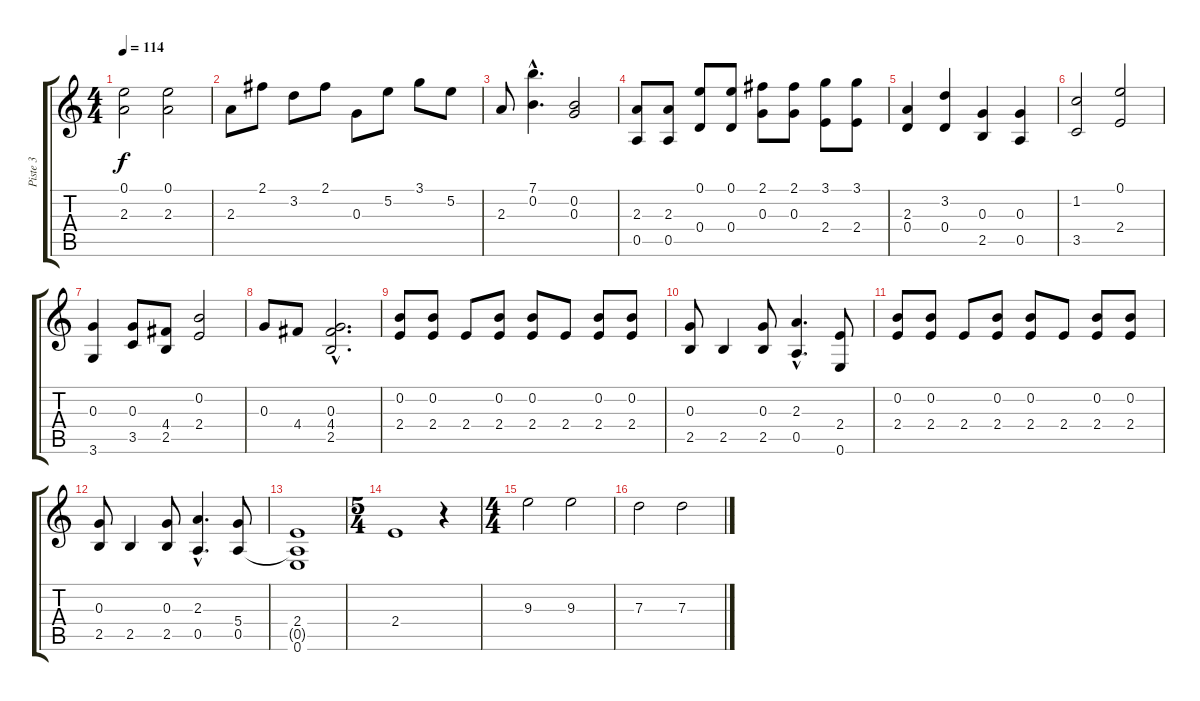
\track ("Piste 3" "Piste 3") {instrument acousticguitarsteel}
\staff {score tabs}
\tuning (E4 B3 G3 D3 A2 E2) {hide}
\ts (4 4)
\tempo 114
\clef g2
\ks c
(0.1 2.3).2{dy f} (0.1 2.3).2 |
2.3.8 2.1.8 3.2.8 2.1.8 0.3.8 5.2.8 3.1.8 5.2.8 |
2.3.8 (7.1{hac} 0.2{hac}).4{d} (0.2 0.3).2 |
(2.3 0.5).8 (2.3 0.5).8 (0.1 0.4).8 (0.1 0.4).8 (2.1 0.3).8 (2.1 0.3).8 (3.1 2.4).8 (3.1 2.4).8 |
(2.3 0.4).4 (3.2 0.4).4 (0.3 2.5).4 (0.3 0.5).4 |
(1.2 3.5).2 (0.1 2.4).2 |
(0.3 3.6).4 (0.3 3.5).8 (4.4 2.5).8 (0.2 2.4).2 |
0.3.8 4.4.8 (0.3{hac} 4.4{hac} 2.5{hac}).2{d} |
(0.2 2.4).8 (0.2 2.4).8 2.4.8 (0.2 2.4).8 (0.2 2.4).8 2.4.8 (0.2 2.4).8 (0.2 2.4).8 |
(0.3 2.5).8 2.5.4 (0.3 2.5).8 (2.3{hac} 0.5{hac}).4{d} (2.4 0.6).8 |
(0.2 2.4).8 (0.2 2.4).8 2.4.8 (0.2 2.4).8 (0.2 2.4).8 2.4.8 (0.2 2.4).8 (0.2 2.4).8 |
(0.3 2.5).8 2.5.4 (0.3 2.5).8 (2.3{hac} 0.5{hac}).4{d} (5.4 0.5).8 |
(2.4 0.5{t} 0.6).1 |
\ts (5 4)
2.4.1 r.4 |
\ts (4 4)
9.3.2 9.3.2 |
7.3.2 7.3.2
